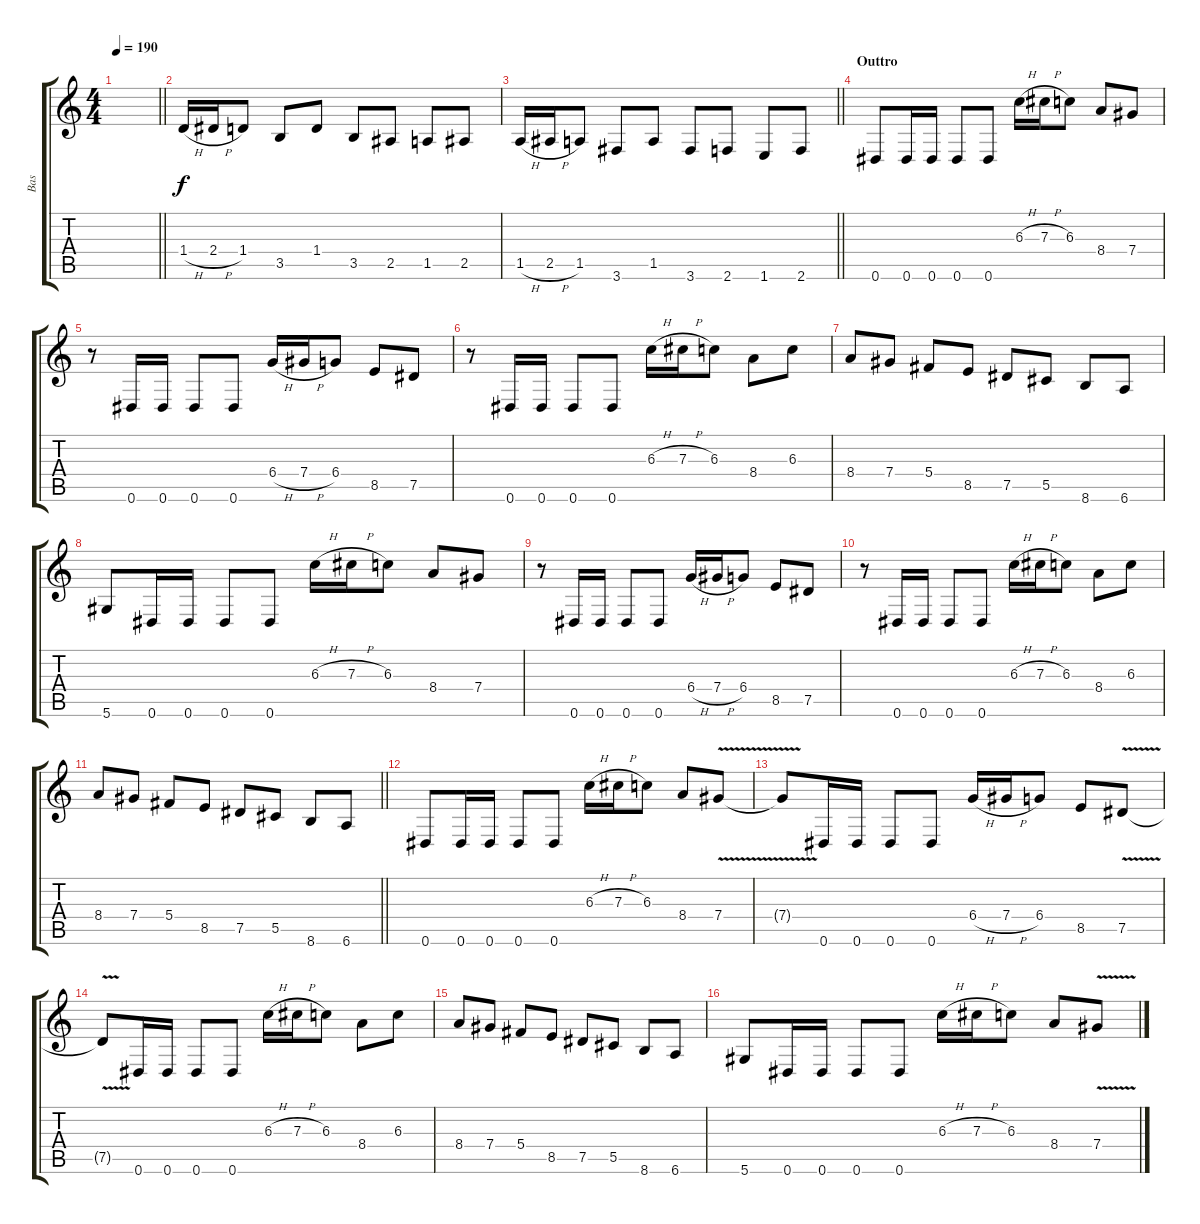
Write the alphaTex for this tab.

\track ("Bas" "Bas") {instrument electricbassfinger}
\staff {score tabs}
\tuning (Eb4 Bb3 Gb3 Db3 Ab2 Eb2) {hide}
\ts (4 4)
\tempo 190
\clef g2
\barLineRight lightlight
\ks c
|
1.4{h}.16 2.4{h}.16 1.4.8 3.5.8 1.4.8 3.5.8 2.5.8 1.5.8 2.5.8 |
\barLineRight lightlight
1.5{h}.16 2.5{h}.16 1.5.8 3.6.8 1.5.8 3.6.8 2.6.8 1.6.8 2.6.8 |
\section ("" "Outtro")
0.6.8 0.6.16 0.6.16 0.6.8 0.6.8 6.3{h}.16 7.3{h}.16 6.3.8 8.4.8 7.4.8 |
r.8 0.6.16 0.6.16 0.6.8 0.6.8 6.4{h}.16 7.4{h}.16 6.4.8 8.5.8 7.5.8 |
r.8 0.6.16 0.6.16 0.6.8 0.6.8 6.3{h}.16 7.3{h}.16 6.3.8 8.4.8 6.3.8 |
8.4.8 7.4.8 5.4.8 8.5.8 7.5.8 5.5.8 8.6.8 6.6.8 |
5.6.8 0.6.16 0.6.16 0.6.8 0.6.8 6.3{h}.16 7.3{h}.16 6.3.8 8.4.8 7.4.8 |
r.8 0.6.16 0.6.16 0.6.8 0.6.8 6.4{h}.16 7.4{h}.16 6.4.8 8.5.8 7.5.8 |
r.8 0.6.16 0.6.16 0.6.8 0.6.8 6.3{h}.16 7.3{h}.16 6.3.8 8.4.8 6.3.8 |
\barLineRight lightlight
8.4.8 7.4.8 5.4.8 8.5.8 7.5.8 5.5.8 8.6.8 6.6.8 |
0.6.8 0.6.16 0.6.16 0.6.8 0.6.8 6.3{h}.16 7.3{h}.16 6.3.8 8.4.8 7.4{v}.8 |
7.4{t}.8 0.6.16 0.6.16 0.6.8 0.6.8 6.4{h}.16 7.4{h}.16 6.4.8 8.5.8 7.5{v}.8 |
7.5{t}.8 0.6.16 0.6.16 0.6.8 0.6.8 6.3{h}.16 7.3{h}.16 6.3.8 8.4.8 6.3.8 |
8.4.8 7.4.8 5.4.8 8.5.8 7.5.8 5.5.8 8.6.8 6.6.8 |
5.6.8 0.6.16 0.6.16 0.6.8 0.6.8 6.3{h}.16 7.3{h}.16 6.3.8 8.4.8 7.4{v}.8
